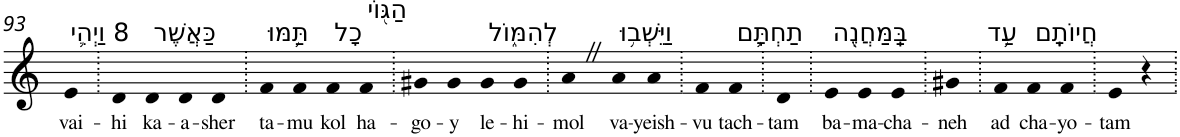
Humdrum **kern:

**kern	**text
*part1	*part1
*staff1	*staff1
*I"Piano	*
*I'Pno	*
!!LO:PB:g=z
*clefG2	*
*k[]	*
=93	=93
!LO:TX:a:t=8 וַיְהִ֛י	!
!	!LO:LY:b
4e	vai-
=94.	=94.
!	!LO:LY:b
4d	-hi
!LO:TX:a:t=כַּאֲשֶׁר	!
!	!LO:LY:b
4d	ka-
!	!LO:LY:b
4d	-a-
!	!LO:LY:b
4d	-sher
=95.	=95.
!LO:TX:a:t=תַּ֥מּוּ	!
!	!LO:LY:b
4f	ta-
!	!LO:LY:b
4f	-mu
!LO:TX:a:t=כָל	!
!	!LO:LY:b
4f	kol
!LO:TX:a:t=הַגּ֖וֹי	!
!	!LO:LY:b
4f	ha-
=96.	=96.
!	!LO:LY:b
4g#X	-go-
!	!LO:LY:b
4g#	-y
!LO:TX:a:t=לְהִמּ֑וֹל	!
!	!LO:LY:b
4g#	le-
!	!LO:LY:b
4g#	-hi-
=97.	=97.
!	!LO:LY:b
4aZ	-mol
!LO:TX:a:t=וַיֵּשְׁב֥וּ	!
!	!LO:LY:b
4a	va-
!	!LO:LY:b
4a	-yeish-
=98.	=98.
!	!LO:LY:b
4f	-vu
!LO:TX:a:t=תַחְתָּ֛ם	!
!	!LO:LY:b
4f	tach-
=99.	=99.
!	!LO:LY:b
4d	-tam
=100.	=100.
!LO:TX:a:t=בַּֽמַּחֲנֶ֖ה	!
!	!LO:LY:b
4e	ba-
!	!LO:LY:b
4e	-ma-
!	!LO:LY:b
4e	-cha-
=101.	=101.
!	!LO:LY:b
4g#X	-neh
=102.	=102.
!LO:TX:a:t=עַ֥ד	!
!	!LO:LY:b
4f	ad
!LO:TX:a:t=חֲיוֹתָֽם	!
!	!LO:LY:b
4f	cha-
!	!LO:LY:b
4f	-yo-
=103.	=103.
!	!LO:LY:b
4e	-tam
4r	.
=.	=.
*-	*-
